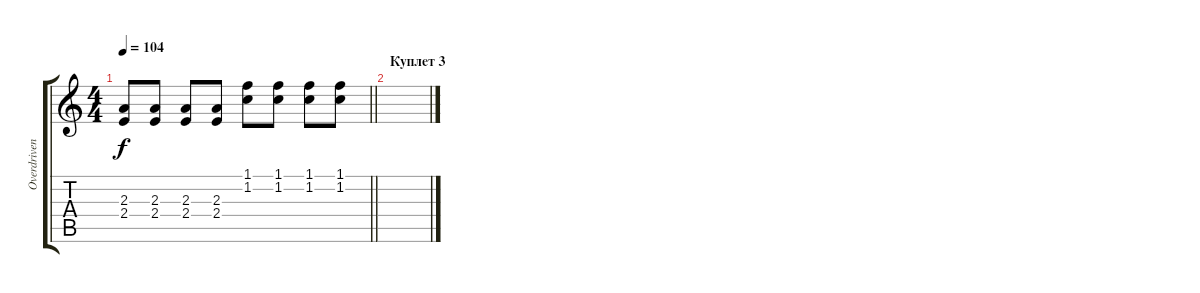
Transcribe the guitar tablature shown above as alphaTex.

\track ("Overdriven" "Overdriven") {instrument overdrivenguitar}
\staff {score tabs}
\tuning (E4 B3 G3 D3 A2 E2) {hide}
\ts (4 4)
\tempo 104
\clef g2
\barLineRight lightlight
\ks c
(2.3 2.4).8{dy f} (2.3 2.4).8 (2.3 2.4).8 (2.3 2.4).8 (1.1 1.2).8 (1.1 1.2).8 (1.1 1.2).8 (1.1 1.2).8 |
\section ("" "Куплет 3")
